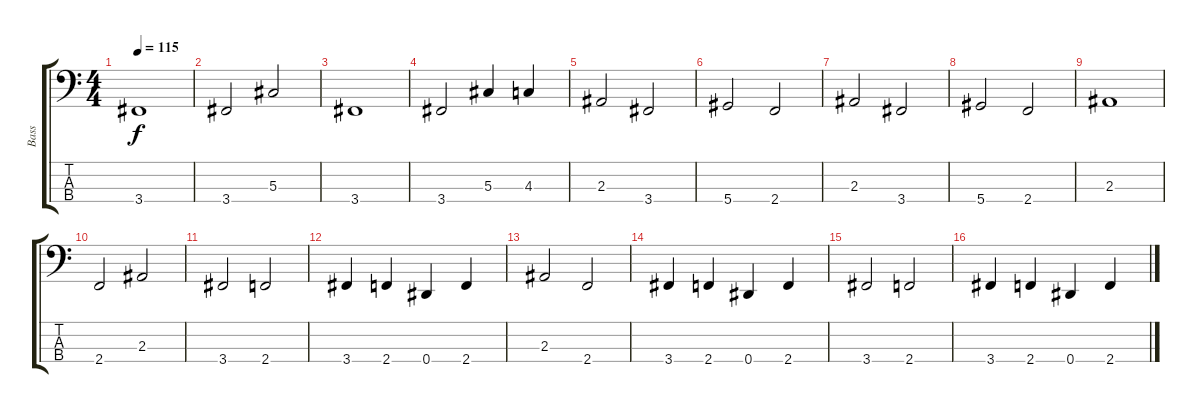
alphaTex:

\track ("Bass" "Bass") {instrument electricbassfinger}
\staff {score tabs}
\tuning (Gb2 Db2 Ab1 Eb1) {hide}
\ts (4 4)
\tempo 115
\clef f4
\ks c
3.4.1{dy f} |
3.4.2 5.3.2 |
3.4.1 |
3.4.2 5.3.4 4.3.4 |
2.3.2 3.4.2 |
5.4.2 2.4.2 |
2.3.2 3.4.2 |
5.4.2 2.4.2 |
2.3.1 |
2.4.2 2.3.2 |
3.4.2 2.4.2 |
3.4.4 2.4.4 0.4.4 2.4.4 |
2.3.2 2.4.2 |
3.4.4 2.4.4 0.4.4 2.4.4 |
3.4.2 2.4.2 |
3.4.4 2.4.4 0.4.4 2.4.4
